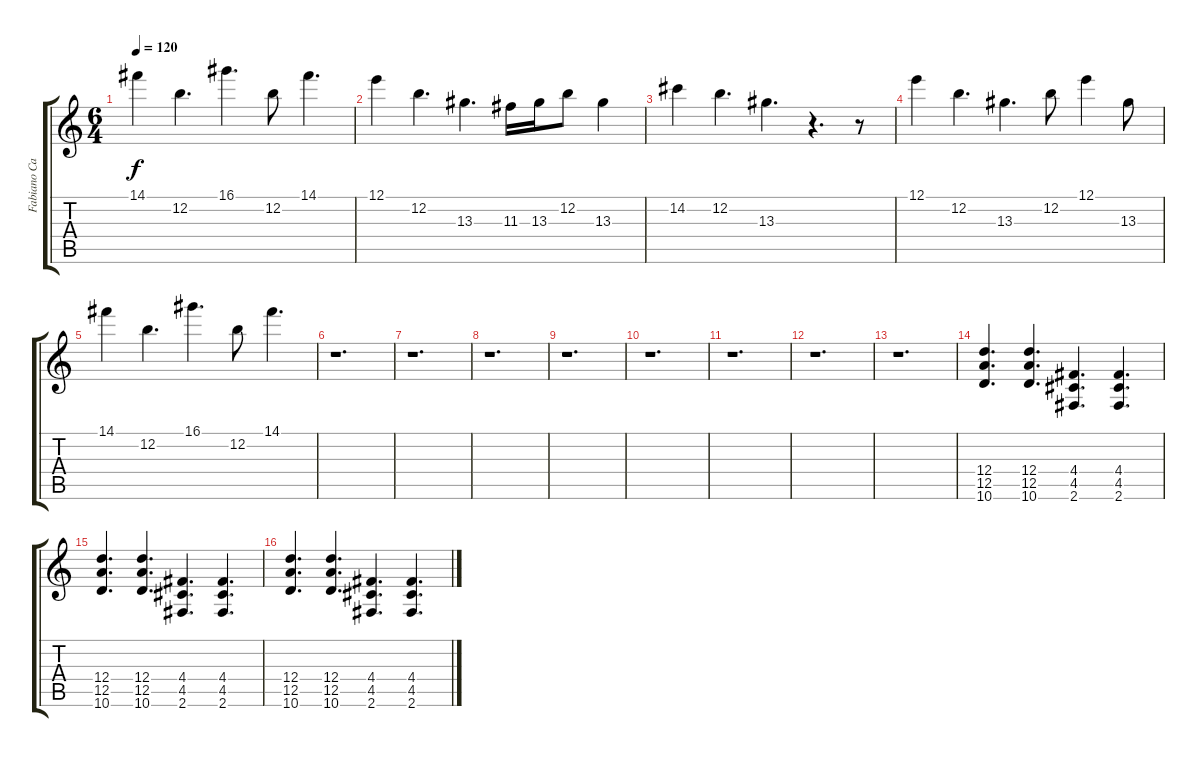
\track ("Fabiano Carelli" "Fabiano Ca") {instrument distortionguitar}
\staff {score tabs}
\tuning (E4 B3 G3 D3 A2 E2) {hide}
\ts (6 4)
\tempo 120
\clef g2
\ks c
14.1.4{dy f} 12.2.4{d} 16.1.4{d} 12.2.8 14.1.4{d} |
12.1.4 12.2.4{d} 13.3.4{d} 11.3.16 13.3.16 12.2.8 13.3.4 |
14.2.4 12.2.4{d} 13.3.4{d} r.4{d} r.8 |
12.1.4 12.2.4{d} 13.3.4{d} 12.2.8 12.1.4 13.3.8 |
14.1.4 12.2.4{d} 16.1.4{d} 12.2.8 14.1.4{d} |
r.1{d} |
r.1{d} |
r.1{d} |
r.1{d} |
r.1{d} |
r.1{d} |
r.1{d} |
r.1{d} |
(12.4 12.5 10.6).4{d} (12.4 12.5 10.6).4{d} (4.4 4.5 2.6).4{d} (4.4 4.5 2.6).4{d} |
(12.4 12.5 10.6).4{d} (12.4 12.5 10.6).4{d} (4.4 4.5 2.6).4{d} (4.4 4.5 2.6).4{d} |
(12.4 12.5 10.6).4{d} (12.4 12.5 10.6).4{d} (4.4 4.5 2.6).4{d} (4.4 4.5 2.6).4{d}
